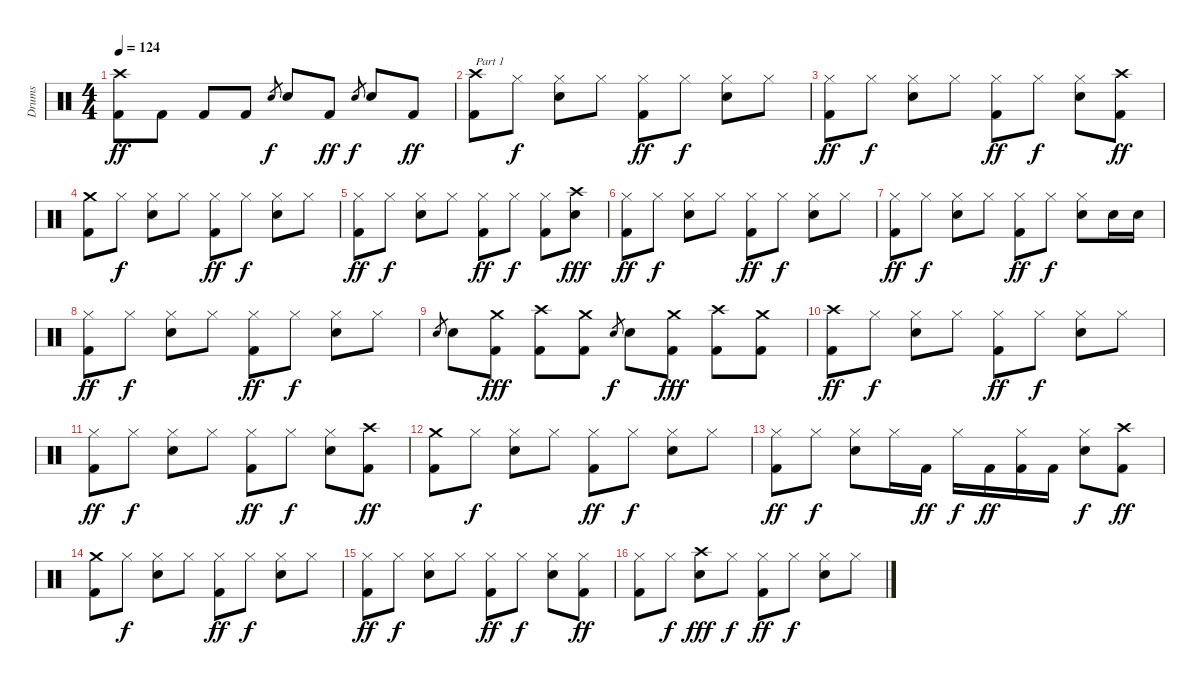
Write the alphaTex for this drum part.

\track ("Drums" "Drums") {instrument percussion}
\staff {score}
\articulation defaults
\ts (4 4)
\tempo 124
\clef neutral
\ks c
("Crash high (hit)" "Kick (hit) 2").8{dy ff} "Kick (hit) 2".8 "Kick (hit) 2".8 "Kick (hit) 2".8 "Snare (hit) 2".8{gr dy f} "Snare (hit) 2".8 "Kick (hit) 2".8{dy ff} "Snare (hit) 2".8{gr dy f} "Snare (hit) 2".8 "Kick (hit) 2".8{dy ff} |
("Crash high (hit)" "Kick (hit) 2").8{txt "Part 1"} "Hi-Hat (closed)".8{dy f} ("Hi-Hat (closed)" "Snare (hit) 2").8 "Hi-Hat (closed)".8 ("Hi-Hat (closed)" "Kick (hit) 2").8{dy ff} "Hi-Hat (closed)".8{dy f} ("Hi-Hat (closed)" "Snare (hit) 2").8 "Hi-Hat (closed)".8 |
("Hi-Hat (closed)" "Kick (hit) 2").8{dy ff} "Hi-Hat (closed)".8{dy f} ("Hi-Hat (closed)" "Snare (hit) 2").8 "Hi-Hat (closed)".8 ("Hi-Hat (closed)" "Kick (hit) 2").8{dy ff} "Hi-Hat (closed)".8{dy f} ("Hi-Hat (closed)" "Snare (hit) 2").8 ("Crash high (hit)" "Kick (hit) 2").8{dy ff} |
("Crash medium (hit)" "Kick (hit) 2").8 "Hi-Hat (closed)".8{dy f} ("Hi-Hat (closed)" "Snare (hit) 2").8 "Hi-Hat (closed)".8 ("Hi-Hat (closed)" "Kick (hit) 2").8{dy ff} "Hi-Hat (closed)".8{dy f} ("Hi-Hat (closed)" "Snare (hit) 2").8 "Hi-Hat (closed)".8 |
("Hi-Hat (closed)" "Kick (hit) 2").8{dy ff} "Hi-Hat (closed)".8{dy f} ("Hi-Hat (closed)" "Snare (hit) 2").8 "Hi-Hat (closed)".8 ("Hi-Hat (closed)" "Kick (hit) 2").8{dy ff} "Hi-Hat (closed)".8{dy f} ("Hi-Hat (closed)" "Kick (hit) 2").8 ("Crash high (hit)" "Snare (hit) 2").8{dy fff} |
("Hi-Hat (closed)" "Kick (hit) 2").8{dy ff} "Hi-Hat (closed)".8{dy f} ("Hi-Hat (closed)" "Snare (hit) 2").8 "Hi-Hat (closed)".8 ("Hi-Hat (closed)" "Kick (hit) 2").8{dy ff} "Hi-Hat (closed)".8{dy f} ("Hi-Hat (closed)" "Snare (hit) 2").8 "Hi-Hat (closed)".8 |
("Hi-Hat (closed)" "Kick (hit) 2").8{dy ff} "Hi-Hat (closed)".8{dy f} ("Hi-Hat (closed)" "Snare (hit) 2").8 "Hi-Hat (closed)".8 ("Hi-Hat (closed)" "Kick (hit) 2").8{dy ff} "Hi-Hat (closed)".8{dy f} ("Hi-Hat (closed)" "Snare (hit) 2").8 "Snare (hit) 2".16 "Snare (hit) 2".16 |
("Hi-Hat (closed)" "Kick (hit) 2").8{dy ff} "Hi-Hat (closed)".8{dy f} ("Hi-Hat (closed)" "Snare (hit) 2").8 "Hi-Hat (closed)".8 ("Hi-Hat (closed)" "Kick (hit) 2").8{dy ff} "Hi-Hat (closed)".8{dy f} ("Hi-Hat (closed)" "Snare (hit) 2").8 "Hi-Hat (closed)".8 |
"Snare (hit) 2".8{gr} "Snare (hit) 2".8 ("Crash medium (hit)" "Kick (hit) 2").8{dy fff} ("Crash high (hit)" "Kick (hit) 2").8 ("Crash medium (hit)" "Kick (hit) 2").8 "Snare (hit) 2".8{gr dy f} "Snare (hit) 2".8 ("Crash medium (hit)" "Kick (hit) 2").8{dy fff} ("Crash high (hit)" "Kick (hit) 2").8 ("Crash medium (hit)" "Kick (hit) 2").8 |
("Crash high (hit)" "Kick (hit) 2").8{dy ff} "Hi-Hat (closed)".8{dy f} ("Hi-Hat (closed)" "Snare (hit) 2").8 "Hi-Hat (closed)".8 ("Hi-Hat (closed)" "Kick (hit) 2").8{dy ff} "Hi-Hat (closed)".8{dy f} ("Hi-Hat (closed)" "Snare (hit) 2").8 "Hi-Hat (closed)".8 |
("Hi-Hat (closed)" "Kick (hit) 2").8{dy ff} "Hi-Hat (closed)".8{dy f} ("Hi-Hat (closed)" "Snare (hit) 2").8 "Hi-Hat (closed)".8 ("Hi-Hat (closed)" "Kick (hit) 2").8{dy ff} "Hi-Hat (closed)".8{dy f} ("Hi-Hat (closed)" "Snare (hit) 2").8 ("Crash high (hit)" "Kick (hit) 2").8{dy ff} |
("Crash medium (hit)" "Kick (hit) 2").8 "Hi-Hat (closed)".8{dy f} ("Hi-Hat (closed)" "Snare (hit) 2").8 "Hi-Hat (closed)".8 ("Hi-Hat (closed)" "Kick (hit) 2").8{dy ff} "Hi-Hat (closed)".8{dy f} ("Hi-Hat (closed)" "Snare (hit) 2").8 "Hi-Hat (closed)".8 |
("Hi-Hat (closed)" "Kick (hit) 2").8{dy ff} "Hi-Hat (closed)".8{dy f} ("Hi-Hat (closed)" "Snare (hit) 2").8 "Hi-Hat (closed)".16 "Kick (hit) 2".16{dy ff} "Hi-Hat (closed)".16{dy f} "Kick (hit) 2".16{dy ff} ("Hi-Hat (closed)" "Kick (hit) 2").16 "Kick (hit) 2".16 ("Hi-Hat (closed)" "Snare (hit) 2").8{dy f} ("Crash high (hit)" "Kick (hit) 2").8{dy ff} |
("Crash medium (hit)" "Kick (hit) 2").8 "Hi-Hat (closed)".8{dy f} ("Hi-Hat (closed)" "Snare (hit) 2").8 "Hi-Hat (closed)".8 ("Hi-Hat (closed)" "Kick (hit) 2").8{dy ff} "Hi-Hat (closed)".8{dy f} ("Hi-Hat (closed)" "Snare (hit) 2").8 "Hi-Hat (closed)".8 |
("Hi-Hat (closed)" "Kick (hit) 2").8{dy ff} "Hi-Hat (closed)".8{dy f} ("Hi-Hat (closed)" "Snare (hit) 2").8 "Hi-Hat (closed)".8 ("Hi-Hat (closed)" "Kick (hit) 2").8{dy ff} "Hi-Hat (closed)".8{dy f} ("Hi-Hat (closed)" "Snare (hit) 2").8 ("Hi-Hat (closed)" "Kick (hit) 2").8{dy ff} |
("Hi-Hat (closed)" "Kick (hit) 2").8 "Hi-Hat (closed)".8{dy f} ("Crash high (hit)" "Snare (hit) 2").8{dy fff} "Hi-Hat (closed)".8{dy f} ("Hi-Hat (closed)" "Kick (hit) 2").8{dy ff} "Hi-Hat (closed)".8{dy f} ("Hi-Hat (closed)" "Snare (hit) 2").8 "Hi-Hat (closed)".8
